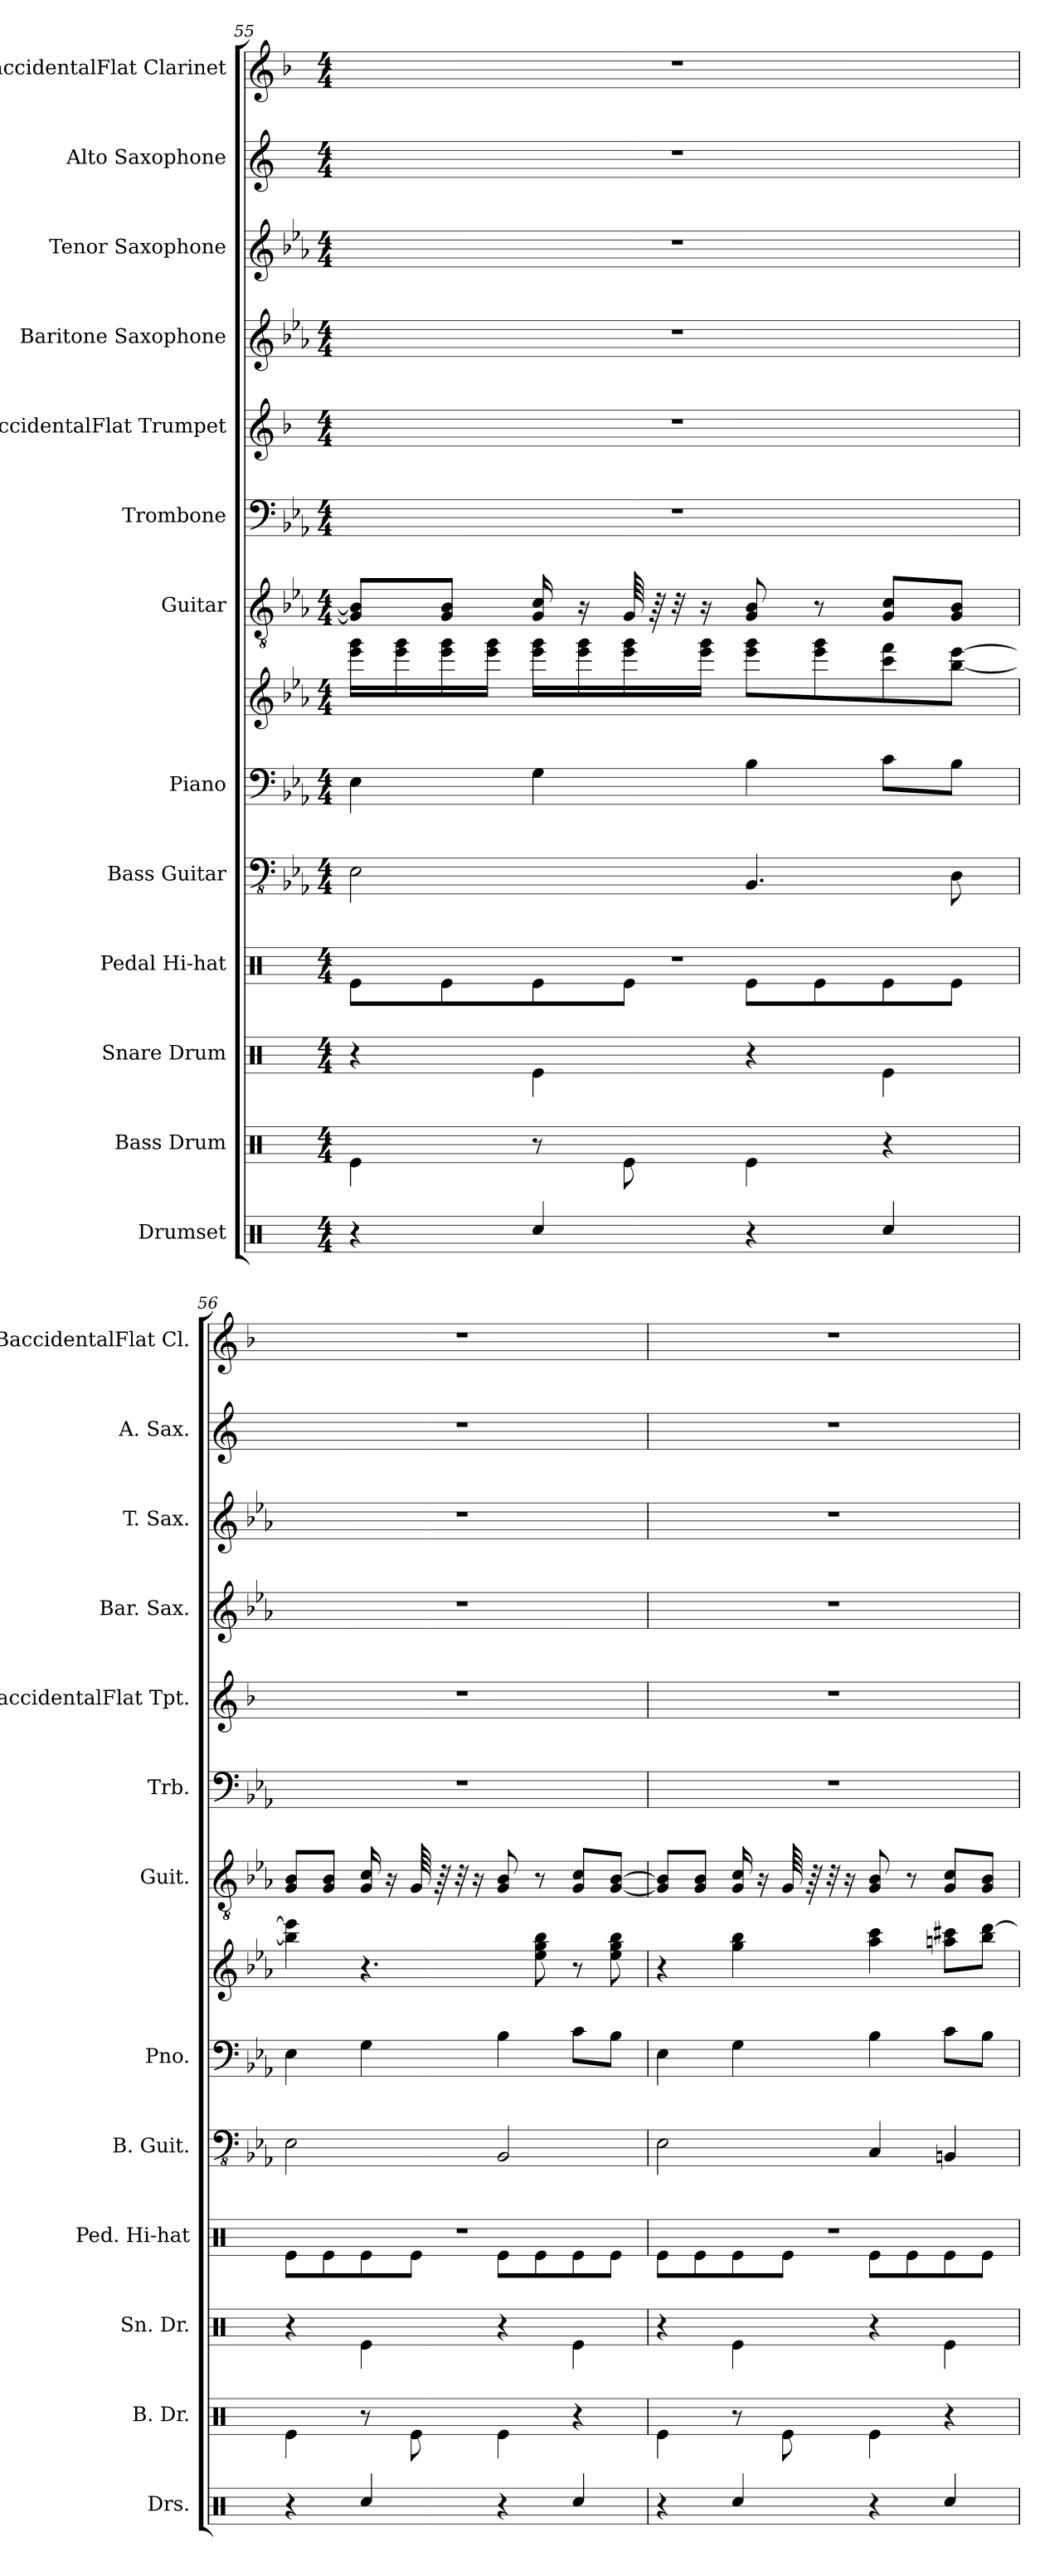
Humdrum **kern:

**kern	**kern	**kern	**kern	**kern	**kern	**kern	**kern	**kern	**kern	**kern	**kern	**kern	**kern
*part13	*part12	*part11	*part10	*part9	*part8	*part8	*part7	*part6	*part5	*part4	*part3	*part2	*part1
*staff14	*staff13	*staff12	*staff11	*staff10	*staff9	*staff8	*staff7	*staff6	*staff5	*staff4	*staff3	*staff2	*staff1
*I"Drumset	*I"Bass Drum	*I"Snare Drum	*I"Pedal Hi-hat	*I"Bass Guitar	*I"Piano	*	*I"Guitar	*I"Trombone	*I"BaccidentalFlat Trumpet	*I"Baritone Saxophone	*I"Tenor Saxophone	*I"Alto Saxophone	*I"BaccidentalFlat Clarinet
*I'Drs.	*I'B. Dr.	*I'Sn. Dr.	*I'Ped. Hi-hat	*I'B. Guit.	*I'Pno.	*	*I'Guit.	*I'Trb.	*I'BaccidentalFlat Tpt.	*I'Bar. Sax.	*I'T. Sax.	*I'A. Sax.	*I'BaccidentalFlat Cl.
!!LO:PB:g=z
*clefX	*clefX	*clefX	*clefX	*clefFv4	*clefF4	*clefG2	*clefGv2	*clefF4	*clefG2	*clefG2	*clefG2	*clefG2	*clefG2
*	*	*	*	*	*	*	*	*	*ITrd1c2	*ITrd12c21	*ITrd8c14	*ITrd5c9	*ITrd1c2
*k[]	*k[]	*k[]	*k[]	*k[b-e-a-]	*k[b-e-a-]	*k[b-e-a-]	*k[b-e-a-]	*k[b-e-a-]	*k[b-e-a-]	*k[b-e-a-]	*k[b-e-a-]	*k[b-e-a-]	*k[b-e-a-]
*M4/4	*M4/4	*M4/4	*M4/4	*M4/4	*M4/4	*M4/4	*M4/4	*M4/4	*M4/4	*M4/4	*M4/4	*M4/4	*M4/4
=55	=55	=55	=55	=55	=55	=55	=55	=55	=55	=55	=55	=55	=55
*	*	*	*^	*	*	*	*	*	*	*	*	*	*
4r	4Re\	4r	1r	8Re\L	2EE-\	4E-\	16eee-\ 16ggg\LL	8G/] 8B-/]L	1r	1r	1r	1r	1r	1r
.	.	.	.	.	.	.	16eee-\ 16ggg\	.	.	.	.	.	.	.
.	.	.	.	8Re\	.	.	16eee-\ 16ggg\	8G/ 8B-/J	.	.	.	.	.	.
.	.	.	.	.	.	.	16eee-\ 16ggg\JJ	.	.	.	.	.	.	.
4Rcc/	8r	4Re\	.	8Re\	.	4G\	16eee-\ 16ggg\LL	16G/ 16c/	.	.	.	.	.	.
.	.	.	.	.	.	.	16eee-\ 16ggg\	16r	.	.	.	.	.	.
.	8Re\	.	.	8Re\J	.	.	16eee-\ 16ggg\	64G/	.	.	.	.	.	.
.	.	.	.	.	.	.	.	64r	.	.	.	.	.	.
.	.	.	.	.	.	.	.	32r	.	.	.	.	.	.
.	.	.	.	.	.	.	16eee-\ 16ggg\JJ	16r	.	.	.	.	.	.
4r	4Re\	4r	.	8Re\L	4.BBB-/	4B-\	8eee-\ 8ggg\L	8G/ 8B-/	.	.	.	.	.	.
.	.	.	.	8Re\	.	.	8eee-\ 8ggg\	8r	.	.	.	.	.	.
4Rcc/	4r	4Re\	.	8Re\	.	8c\L	8ccc\ 8fff\	8G/ 8c/L	.	.	.	.	.	.
.	.	.	.	8Re\J	8DD\	8B-\J	[8bb-\ [8eee-\J	8G/ 8B-/J	.	.	.	.	.	.
=56	=56	=56	=56	=56	=56	=56	=56	=56	=56	=56	=56	=56	=56	=56
4r	4Re\	4r	1r	8Re\L	2EE-\	4E-\	4bb-\] 4eee-\]	8G/ 8B-/L	1r	1r	1r	1r	1r	1r
.	.	.	.	8Re\	.	.	.	8G/ 8B-/J	.	.	.	.	.	.
4Rcc/	8r	4Re\	.	8Re\	.	4G\	4.r	16G/ 16c/	.	.	.	.	.	.
.	.	.	.	.	.	.	.	16r	.	.	.	.	.	.
.	8Re\	.	.	8Re\J	.	.	.	64G/	.	.	.	.	.	.
.	.	.	.	.	.	.	.	64r	.	.	.	.	.	.
.	.	.	.	.	.	.	.	32r	.	.	.	.	.	.
.	.	.	.	.	.	.	.	16r	.	.	.	.	.	.
4r	4Re\	4r	.	8Re\L	2BBB-/	4B-\	.	8G/ 8B-/	.	.	.	.	.	.
.	.	.	.	8Re\	.	.	8ee-\ 8gg\ 8bb-\	8r	.	.	.	.	.	.
4Rcc/	4r	4Re\	.	8Re\	.	8c\L	8r	8G/ 8c/L	.	.	.	.	.	.
.	.	.	.	8Re\J	.	8B-\J	8ee-\ 8gg\ 8bb-\	[8G/ [8B-/J	.	.	.	.	.	.
!!LO:PB:g=z
=57	=57	=57	=57	=57	=57	=57	=57	=57	=57	=57	=57	=57	=57	=57
4r	4Re\	4r	1r	8Re\L	2EE-\	4E-\	4r	8G/] 8B-/]L	1r	1r	1r	1r	1r	1r
.	.	.	.	8Re\	.	.	.	8G/ 8B-/J	.	.	.	.	.	.
4Rcc/	8r	4Re\	.	8Re\	.	4G\	4gg\ 4bb-\	16G/ 16c/	.	.	.	.	.	.
.	.	.	.	.	.	.	.	16r	.	.	.	.	.	.
.	8Re\	.	.	8Re\J	.	.	.	64G/	.	.	.	.	.	.
.	.	.	.	.	.	.	.	64r	.	.	.	.	.	.
.	.	.	.	.	.	.	.	32r	.	.	.	.	.	.
.	.	.	.	.	.	.	.	16r	.	.	.	.	.	.
4r	4Re\	4r	.	8Re\L	4CC/	4B-\	4aa-\ 4ccc\	8G/ 8B-/	.	.	.	.	.	.
.	.	.	.	8Re\	.	.	.	8r	.	.	.	.	.	.
4Rcc/	4r	4Re\	.	8Re\	4BBBn/	8c\L	8aan\ 8ccc#X\L	8G/ 8c/L	.	.	.	.	.	.
.	.	.	.	8Re\J	.	8B-\J	8bb-\ [8ddd\J	8G/ 8B-/J	.	.	.	.	.	.
*	*	*	*v	*v	*	*	*	*	*	*	*	*	*	*
=	=	=	=	=	=	=	=	=	=	=	=	=	=
*-	*-	*-	*-	*-	*-	*-	*-	*-	*-	*-	*-	*-	*-
